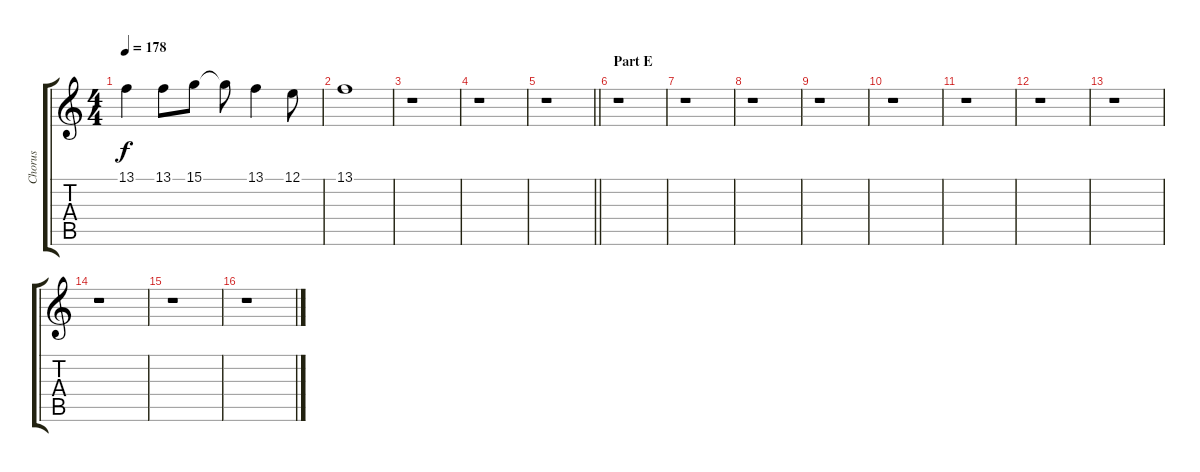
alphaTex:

\track ("Chorus" "Chorus") {instrument trumpet}
\staff {score tabs}
\tuning (E4 B3 G3 D3 A2 E2) {hide}
\ts (4 4)
\tempo 178
\clef g2
\ks c
13.1.4{dy f} 13.1.8 15.1.8 15.1{t}.8 13.1.4 12.1.8 |
13.1.1 |
r.1 |
r.1 |
\barLineRight lightlight
r.1 |
\section ("" "Part E")
r.1 |
r.1 |
r.1 |
r.1 |
r.1 |
r.1 |
r.1 |
r.1 |
r.1 |
r.1 |
r.1
